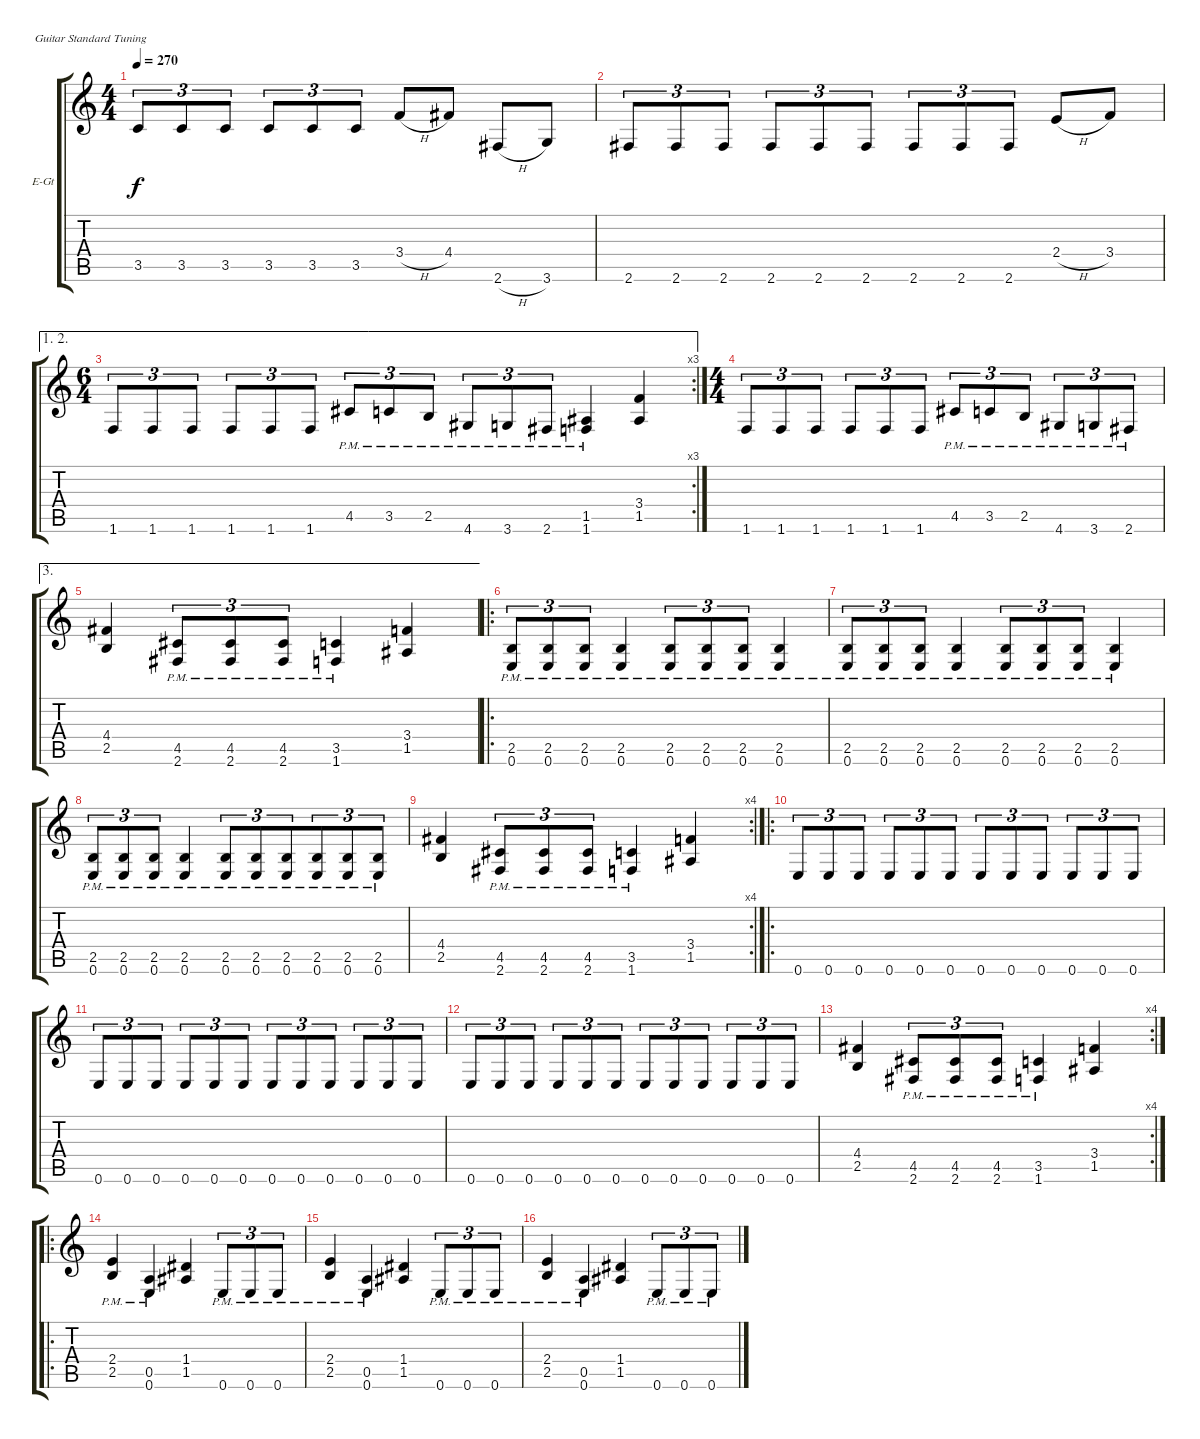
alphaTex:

\defaultSystemsLayout 4
\bracketExtendMode groupsimilarinstruments
\firstSystemTrackNameOrientation horizontal
\otherSystemsTrackNameOrientation horizontal
\track ("Electric Guitar" "E-Gt") {instrument distortionguitar}
\staff {score tabs}
\tuning (E4 B3 G3 D3 A2 E2)
\ts (4 4)
\tempo 270
\clef g2
\scale
1.03909
\ks c
3.5.8{tu (3 2) dy f} 3.5.8{tu (3 2)} 3.5.8{tu (3 2)} 3.5.8{tu (3 2)} 3.5.8{tu (3 2)} 3.5.8{tu (3 2)} 3.4{h}.8 4.4.8 2.6{h}.8 3.6.8 |
\scale
0.960908 2.6.8{tu (3 2)} 2.6.8{tu (3 2)} 2.6.8{tu (3 2)} 2.6.8{tu (3 2)} 2.6.8{tu (3 2)} 2.6.8{tu (3 2)} 2.6.8{tu (3 2)} 2.6.8{tu (3 2)} 2.6.8{tu (3 2)} 2.4{h}.8 3.4.8 |
\ae (1 2)
\rc 3
\ts (6 4)
\scale
1.03909 1.6.8{tu (3 2)} 1.6.8{tu (3 2)} 1.6.8{tu (3 2)} 1.6.8{tu (3 2)} 1.6.8{tu (3 2)} 1.6.8{tu (3 2)} 4.5{pm}.8{tu (3 2)} 3.5{pm}.8{tu (3 2)} 2.5{pm}.8{tu (3 2)} 4.6{pm}.8{tu (3 2)} 3.6{pm}.8{tu (3 2)} 2.6{pm}.8{tu (3 2)} (1.6{pm} 1.5{pm}).4 (1.5 3.4).4 |
\ts (4 4)
\scale
0.960908 1.6.8{tu (3 2)} 1.6.8{tu (3 2)} 1.6.8{tu (3 2)} 1.6.8{tu (3 2)} 1.6.8{tu (3 2)} 1.6.8{tu (3 2)} 4.5{pm}.8{tu (3 2)} 3.5{pm}.8{tu (3 2)} 2.5{pm}.8{tu (3 2)} 4.6{pm}.8{tu (3 2)} 3.6{pm}.8{tu (3 2)} 2.6{pm}.8{tu (3 2)} |
\ae 3
\scale
1.03909 (4.4 2.5).4 (2.6{pm} 4.5{pm}).8{tu (3 2)} (2.6{pm} 4.5{pm}).8{tu (3 2)} (2.6{pm} 4.5{pm}).8{tu (3 2)} (1.6{pm} 3.5{pm}).4 (1.5 3.4).4 |
\ro
\scale
0.960908 (0.6{pm} 2.5{pm}).8{tu (3 2)} (0.6{pm} 2.5{pm}).8{tu (3 2)} (0.6{pm} 2.5{pm}).8{tu (3 2) beam merge} (0.6{pm} 2.5{pm}).4 (0.6{pm} 2.5{pm}).8{tu (3 2)} (0.6{pm} 2.5{pm}).8{tu (3 2)} (0.6{pm} 2.5{pm}).8{tu (3 2) beam merge} (0.6{pm} 2.5{pm}).4 |
\scale
1.03909 (0.6{pm} 2.5{pm}).8{tu (3 2)} (0.6{pm} 2.5{pm}).8{tu (3 2)} (0.6{pm} 2.5{pm}).8{tu (3 2) beam merge} (0.6{pm} 2.5{pm}).4 (0.6{pm} 2.5{pm}).8{tu (3 2)} (0.6{pm} 2.5{pm}).8{tu (3 2)} (0.6{pm} 2.5{pm}).8{tu (3 2) beam merge} (0.6{pm} 2.5{pm}).4 |
\scale
0.960908 (0.6{pm} 2.5{pm}).8{tu (3 2)} (0.6{pm} 2.5{pm}).8{tu (3 2)} (0.6{pm} 2.5{pm}).8{tu (3 2) beam merge} (0.6{pm} 2.5{pm}).4 (0.6{pm} 2.5{pm}).8{tu (3 2)} (0.6{pm} 2.5{pm}).8{tu (3 2)} (0.6{pm} 2.5{pm}).8{tu (3 2) beam merge} (0.6{pm} 2.5{pm}).8{tu (3 2) beam merge} (0.6{pm} 2.5{pm}).8{tu (3 2)} (0.6{pm} 2.5{pm}).8{tu (3 2)} |
\rc 4
\scale
1.06936 (4.4 2.5).4 (2.6{pm} 4.5{pm}).8{tu (3 2)} (2.6{pm} 4.5{pm}).8{tu (3 2)} (2.6{pm} 4.5{pm}).8{tu (3 2)} (1.6{pm} 3.5{pm}).4 (1.5 3.4).4 |
\ro
\scale
0.930643 0.6.8{tu (3 2)} 0.6.8{tu (3 2)} 0.6.8{tu (3 2)} 0.6.8{tu (3 2)} 0.6.8{tu (3 2)} 0.6.8{tu (3 2)} 0.6.8{tu (3 2)} 0.6.8{tu (3 2)} 0.6.8{tu (3 2)} 0.6.8{tu (3 2)} 0.6.8{tu (3 2)} 0.6.8{tu (3 2)} |
\scale
1.03909 0.6.8{tu (3 2)} 0.6.8{tu (3 2)} 0.6.8{tu (3 2)} 0.6.8{tu (3 2)} 0.6.8{tu (3 2)} 0.6.8{tu (3 2)} 0.6.8{tu (3 2)} 0.6.8{tu (3 2)} 0.6.8{tu (3 2)} 0.6.8{tu (3 2)} 0.6.8{tu (3 2)} 0.6.8{tu (3 2)} |
\scale
0.960908 0.6.8{tu (3 2)} 0.6.8{tu (3 2)} 0.6.8{tu (3 2)} 0.6.8{tu (3 2)} 0.6.8{tu (3 2)} 0.6.8{tu (3 2)} 0.6.8{tu (3 2)} 0.6.8{tu (3 2)} 0.6.8{tu (3 2)} 0.6.8{tu (3 2)} 0.6.8{tu (3 2)} 0.6.8{tu (3 2)} |
\rc 4
\scale
1.03909 (4.4 2.5).4 (2.6{pm} 4.5{pm}).8{tu (3 2)} (2.6{pm} 4.5{pm}).8{tu (3 2)} (2.6{pm} 4.5{pm}).8{tu (3 2)} (1.6{pm} 3.5{pm}).4 (1.5 3.4).4 |
\ro
\scale
0.960908 (2.4{pm} 2.5{pm}).4 (0.6{pm} 0.5{pm}).4 (1.4 1.5).4 0.6{pm}.8{tu (3 2)} 0.6{pm}.8{tu (3 2)} 0.6{pm}.8{tu (3 2)} |
\scale
1.03909 (2.4{pm} 2.5{pm}).4 (0.6{pm} 0.5{pm}).4 (1.4 1.5).4 0.6{pm}.8{tu (3 2)} 0.6{pm}.8{tu (3 2)} 0.6{pm}.8{tu (3 2)} |
\scale
0.960908 (2.4{pm} 2.5{pm}).4 (0.6{pm} 0.5{pm}).4 (1.4 1.5).4 0.6{pm}.8{tu (3 2)} 0.6{pm}.8{tu (3 2)} 0.6{pm}.8{tu (3 2)}
